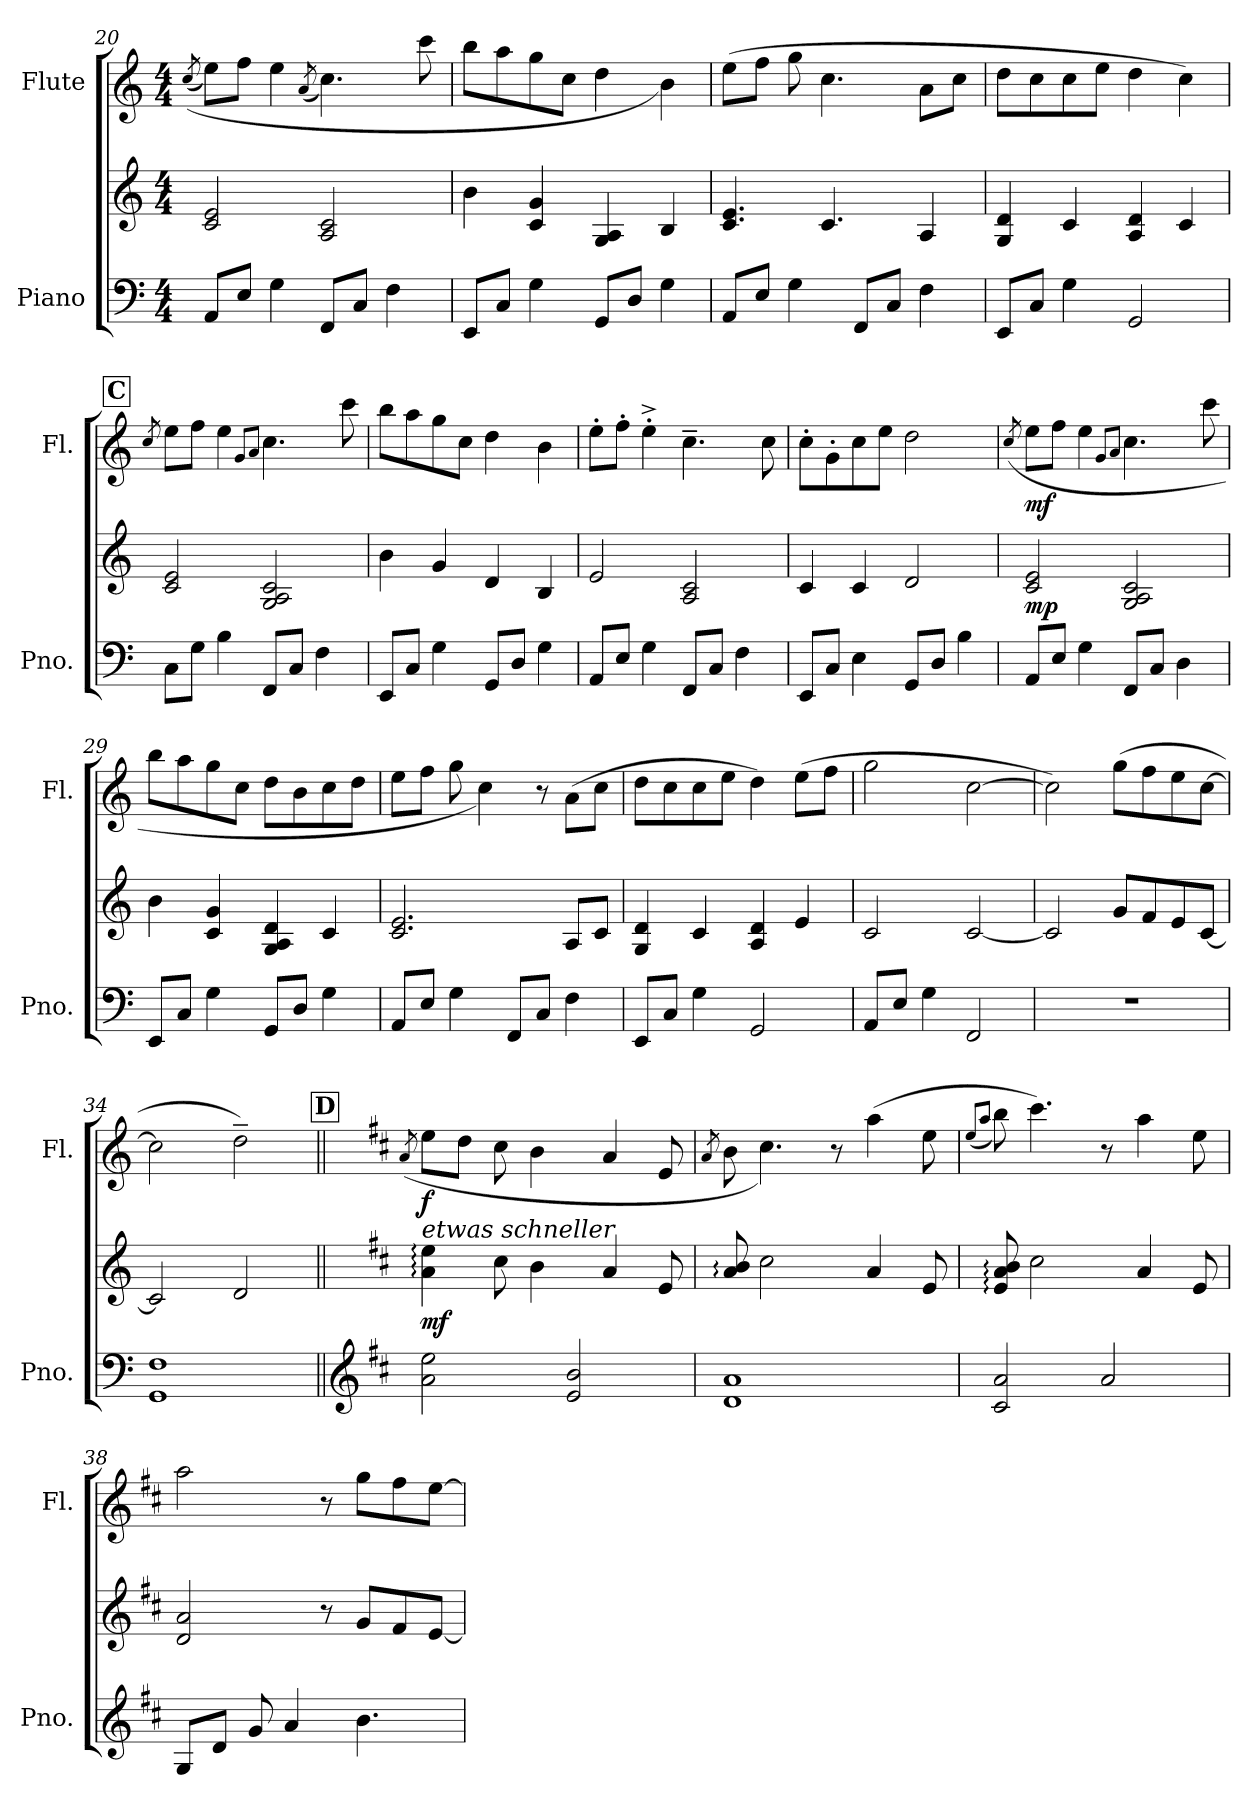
**kern	**kern	**dynam	**kern	**dynam
*part2	*part2	*part2	*part1	*part1
*staff3	*staff2	*staff2/3	*staff1	*staff1
*I"Piano	*	*	*I"Flute	*
*I'Pno.	*	*	*I'Fl.	*
*clefF4	*clefG2	*	*clefG2	*
*k[]	*k[]	*	*k[]	*
*C:	*C:	*	*C:	*
*M4/4	*M4/4	*	*M4/4	*
=20	=20	=20	=20	=20
.	.	.	((8qcci/	.
8AAi/L	2ci/ 2ei	.	8eei\L)	.
8Ei/J	.	.	8ffi\J	.
4Gi\	.	.	4eei\	.
.	.	.	(8qai/	.
8FFi/L	2Ai/ 2ci	.	4.cci\)	.
8Ci/J	.	.	.	.
4Fi\	.	.	.	.
.	.	.	8ccci\	.
!!LO:PB:g=z
=21	=21	=21	=21	=21
8EEi/L	4bi\	.	8bbi\L	.
8Ci/J	.	.	8aai\	.
4Gi\	4ci/ 4gi	.	8ggi\	.
.	.	.	8cci\J	.
8GGi/L	4Gi/ 4Ai	.	4ddi\	.
8Di/J	.	.	.	.
4Gi\	4Bi/	.	4bi\)	.
=22	=22	=22	=22	=22
8AAi/L	4.ci/ 4.ei	.	(8eei\L	.
8Ei/J	.	.	8ffi\J	.
4Gi\	.	.	8ggi\	.
.	4.ci/	.	4.cci\	.
8FFi/L	.	.	.	.
8Ci/J	.	.	.	.
4Fi\	4Ai/	.	8ai\L	.
.	.	.	8cci\J	.
=23	=23	=23	=23	=23
8EEi/L	4Gi/ 4di	.	8ddi\L	.
8Ci/J	.	.	8cci\	.
4Gi\	4ci/	.	8cci\	.
.	.	.	8eei\J	.
2GGi/	4Ai/ 4di	.	4ddi\	.
.	4ci/	.	4cci\)	.
!!LO:REH:place=s1:B:color=#000000:enc=box:fs=19.9975:t=C
=24	=24	=24	=24	=24
.	.	.	8qcci/	.
8Ci\L	2ci/ 2ei	.	8eei\L	.
8Gi\J	.	.	8ffi\J	.
4Bi\	.	.	4eei\	.
.	.	.	8qgi/L	.
.	.	.	8qai/J	.
8FFi/L	2Gi/ 2Ai 2ci	.	4.cci\	.
8Ci/J	.	.	.	.
4Fi\	.	.	.	.
.	.	.	8ccci\	.
!!LO:LB:g=z
=25	=25	=25	=25	=25
8EEi/L	4bi\	.	8bbi\L	.
8Ci/J	.	.	8aai\	.
4Gi\	4gi/	.	8ggi\	.
.	.	.	8cci\J	.
8GGi/L	4di/	.	4ddi\	.
8Di/J	.	.	.	.
4Gi\	4Bi/	.	4bi\	.
=26	=26	=26	=26	=26
8AAi/L	2ei/	.	8ee'i\L	.
8Ei/J	.	.	8ff'i\J	.
4Gi\	.	.	4ee'^i\	.
8FFi/L	2Ai/ 2ci	.	4.cc~i\	.
8Ci/J	.	.	.	.
4Fi\	.	.	.	.
.	.	.	8cci\	.
=27	=27	=27	=27	=27
8EEi/L	4ci/	.	8cc'i\L	.
8Ci/J	.	.	8g'i\	.
4Ei\	4ci/	.	8cci\	.
.	.	.	8eei\J	.
8GGi/L	2di/	.	2ddi\	.
8Di/J	.	.	.	.
4Bi\	.	.	.	.
=28	=28	=28	=28	=28
.	.	.	(8qcci/	.
8AAi/L	2ci/ 2ei	mp	8eei\L	mf
8Ei/J	.	.	8ffi\J	.
4Gi\	.	.	4eei\	.
.	.	.	8qgi/L	.
.	.	.	8qai/J	.
8FFi/L	2Gi/ 2Ai 2ci	.	4.cci\	.
8Ci/J	.	.	.	.
4Di\	.	.	.	.
.	.	.	8ccci\	.
!!LO:LB:g=z
=29	=29	=29	=29	=29
8EEi/L	4bi\	.	8bbi\L	.
8Ci/J	.	.	8aai\	.
4Gi\	4ci/ 4gi	.	8ggi\	.
.	.	.	8cci\J	.
8GGi/L	4Gi/ 4Ai 4di	.	8ddi\L	.
8Di/J	.	.	8bi\	.
4Gi\	4ci/	.	8cci\	.
.	.	.	8ddi\J	.
=30	=30	=30	=30	=30
8AAi/L	2.ci/ 2.ei	.	8eei\L	.
8Ei/J	.	.	8ffi\J	.
4Gi\	.	.	8ggi\	.
.	.	.	4cci\)	.
8FFi/L	.	.	.	.
8Ci/J	.	.	8r	.
4Fi\	8Ai/L	.	(8ai\L	.
.	8ci/J	.	8cci\J	.
=31	=31	=31	=31	=31
8EEi/L	4Gi/ 4di	.	8ddi\L	.
8Ci/J	.	.	8cci\	.
4Gi\	4ci/	.	8cci\	.
.	.	.	8eei\J	.
2GGi/	4Ai/ 4di	.	4ddi\)	.
.	4ei/	.	(8eei\L	.
.	.	.	8ffi\J	.
=32	=32	=32	=32	=32
8AAi/L	2ci/	.	2ggi\	.
8Ei/J	.	.	.	.
4Gi\	.	.	.	.
2FFi/	[2ci/	.	[2cci\	.
=33	=33	=33	=33	=33
1r	2ci/]	.	2cci\])	.
.	8gi/L	.	(8ggi\L	.
.	8fi/	.	8ffi\	.
.	8ei/	.	8eei\	.
.	[8ci/J	.	[8cci\J	.
!!LO:LB:g=z
=34	=34	=34	=34	=34
1GGi 1Fi	2ci/]	.	2cci\]	.
.	2di/	.	2dd~i\)	.
!!LO:REH:place=s1:B:color=#000000:enc=box:fs=19.9975:t=D
=35||	=35||	=35||	=35||	=35||
*clefG2	*	*	*	*
*k[f#c#]	*k[f#c#]	*	*k[f#c#]	*
*D:	*D:	*	*D:	*
.	.	.	(8qai/	.
!	!	!	!LO:TX:b:i:t=etwas schneller	!
2ai\ 2eei	4ai\: 4eei:	mf	8eei\L	f
.	.	.	8ddi\J	.
.	8cc#i\	.	8cc#i\	.
.	4bi\	.	4bi\	.
2ei/ 2bi	.	.	.	.
.	4ai/	.	4ai/	.
.	8ei/	.	8ei/	.
=36	=36	=36	=36	=36
.	.	.	8qai/	.
1di 1ai	8ai/: 8bi:	.	8bi\	.
.	2cc#i\	.	4.cc#i\)	.
.	.	.	8r	.
.	4ai/	.	(4aai\	.
.	8ei/	.	8eei\	.
=37	=37	=37	=37	=37
.	.	.	(8qeei/L	.
.	.	.	8qaai/J	.
2c#i/ 2ai	8ei/: 8ai: 8bi:	.	8bbi\)	.
.	2cc#i\	.	4.ccc#i\)	.
2ai/	.	.	8r	.
.	4ai/	.	4aai\	.
.	8ei/	.	8eei\	.
!!LO:PB:g=z
=38	=38	=38	=38	=38
8Gi/L	2di/ 2ai	.	2aai\	.
8di/J	.	.	.	.
8gi/	.	.	.	.
4ai/	.	.	.	.
.	8r	.	8r	.
4.bi\	8gi/L	.	8ggi\L	.
.	8f#i/	.	8ff#i\	.
.	[8ei/J	.	[8eei\J	.
=	=	=	=	=
*-	*-	*-	*-	*-
